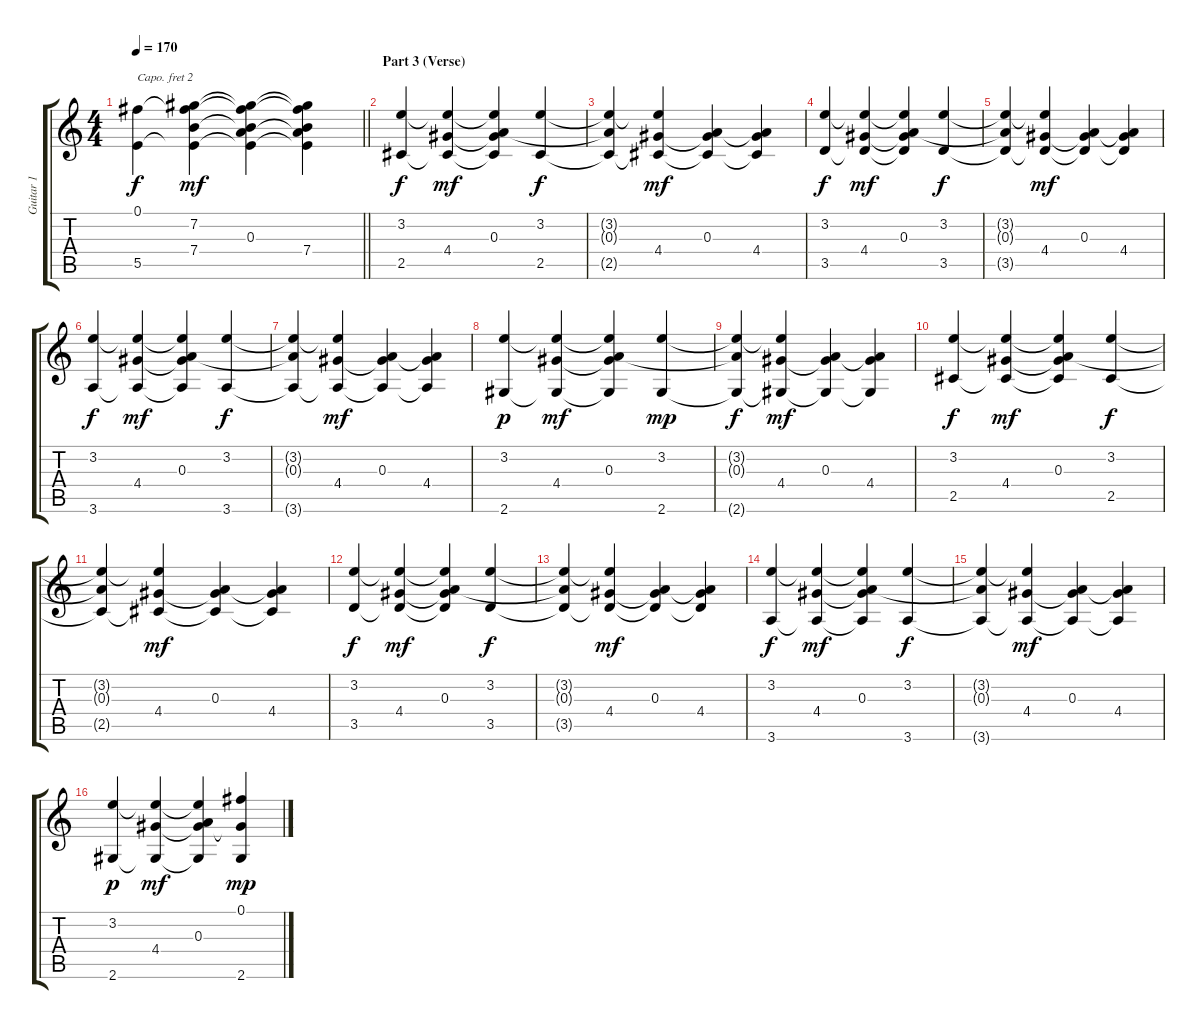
\track ("Guitar 1" "Guitar 1") {instrument acousticguitarnylon}
\staff {score tabs}
\capo 2
\tuning (E4 B3 G3 D3 A2 E2) {hide}
\ts (4 4)
\tempo 170
\clef g2
\barLineRight lightlight
\ks c
(0.1{t} 5.5{t}).4{dy f} (0.1{t} 7.2 7.4 5.5{t}).4{dy mf} (0.1{t} 7.2{t} 0.3 7.4{t} 5.5{t}).4 (0.1{t} 7.2{t} 0.3{t} 7.4 5.5{t}).4 |
\section ("" "Part 3 (Verse)")
(3.2 2.5).4{dy f} (3.2{t} 4.4 2.5{t}).4{dy mf} (3.2{t} 0.3 4.4{t} 2.5{t}).4 (3.2 2.5).4{dy f} |
(3.2{t} 0.3{t} 2.5{t}).4 (3.2{t} 4.4 2.5{t}).4{dy mf} (0.3 4.4{t} 2.5{t}).4 (0.3{t} 4.4 2.5{t}).4 |
(3.2 3.5).4{dy f} (3.2{t} 4.4 3.5{t}).4{dy mf} (3.2{t} 0.3 4.4{t} 3.5{t}).4 (3.2 3.5).4{dy f} |
(3.2{t} 0.3{t} 3.5{t}).4 (3.2{t} 4.4 3.5{t}).4{dy mf} (0.3 4.4{t} 3.5{t}).4 (0.3{t} 4.4 3.5{t}).4 |
(3.2 3.6).4{dy f} (3.2{t} 4.4 3.6{t}).4{dy mf} (3.2{t} 0.3 4.4{t} 3.6{t}).4 (3.2 3.6).4{dy f} |
(3.2{t} 0.3{t} 3.6{t}).4 (3.2{t} 4.4 3.6{t}).4{dy mf} (0.3 4.4{t} 3.6{t}).4 (0.3{t} 4.4 3.6{t}).4 |
(3.2 2.6).4{dy p} (3.2{t} 4.4 2.6{t}).4{dy mf} (3.2{t} 0.3 4.4{t} 2.6{t}).4 (3.2 2.6).4{dy mp} |
(3.2{t} 0.3{t} 2.6{t}).4{dy f} (3.2{t} 4.4 2.6{t}).4{dy mf} (0.3 4.4{t} 2.6{t}).4 (0.3{t} 4.4 2.6{t}).4 |
(3.2 2.5).4{dy f} (3.2{t} 4.4 2.5{t}).4{dy mf} (3.2{t} 0.3 4.4{t} 2.5{t}).4 (3.2 2.5).4{dy f} |
(3.2{t} 0.3{t} 2.5{t}).4 (3.2{t} 4.4 2.5{t}).4{dy mf} (0.3 4.4{t} 2.5{t}).4 (0.3{t} 4.4 2.5{t}).4 |
(3.2 3.5).4{dy f} (3.2{t} 4.4 3.5{t}).4{dy mf} (3.2{t} 0.3 4.4{t} 3.5{t}).4 (3.2 3.5).4{dy f} |
(3.2{t} 0.3{t} 3.5{t}).4 (3.2{t} 4.4 3.5{t}).4{dy mf} (0.3 4.4{t} 3.5{t}).4 (0.3{t} 4.4 3.5{t}).4 |
(3.2 3.6).4{dy f} (3.2{t} 4.4 3.6{t}).4{dy mf} (3.2{t} 0.3 4.4{t} 3.6{t}).4 (3.2 3.6).4{dy f} |
(3.2{t} 0.3{t} 3.6{t}).4 (3.2{t} 4.4 3.6{t}).4{dy mf} (0.3 4.4{t} 3.6{t}).4 (0.3{t} 4.4 3.6{t}).4 |
(3.2 2.6).4{dy p} (3.2{t} 4.4 2.6{t}).4{dy mf} (3.2{t} 0.3 4.4{t} 2.6{t}).4 (0.1 4.4{t} 2.6).4{dy mp}
